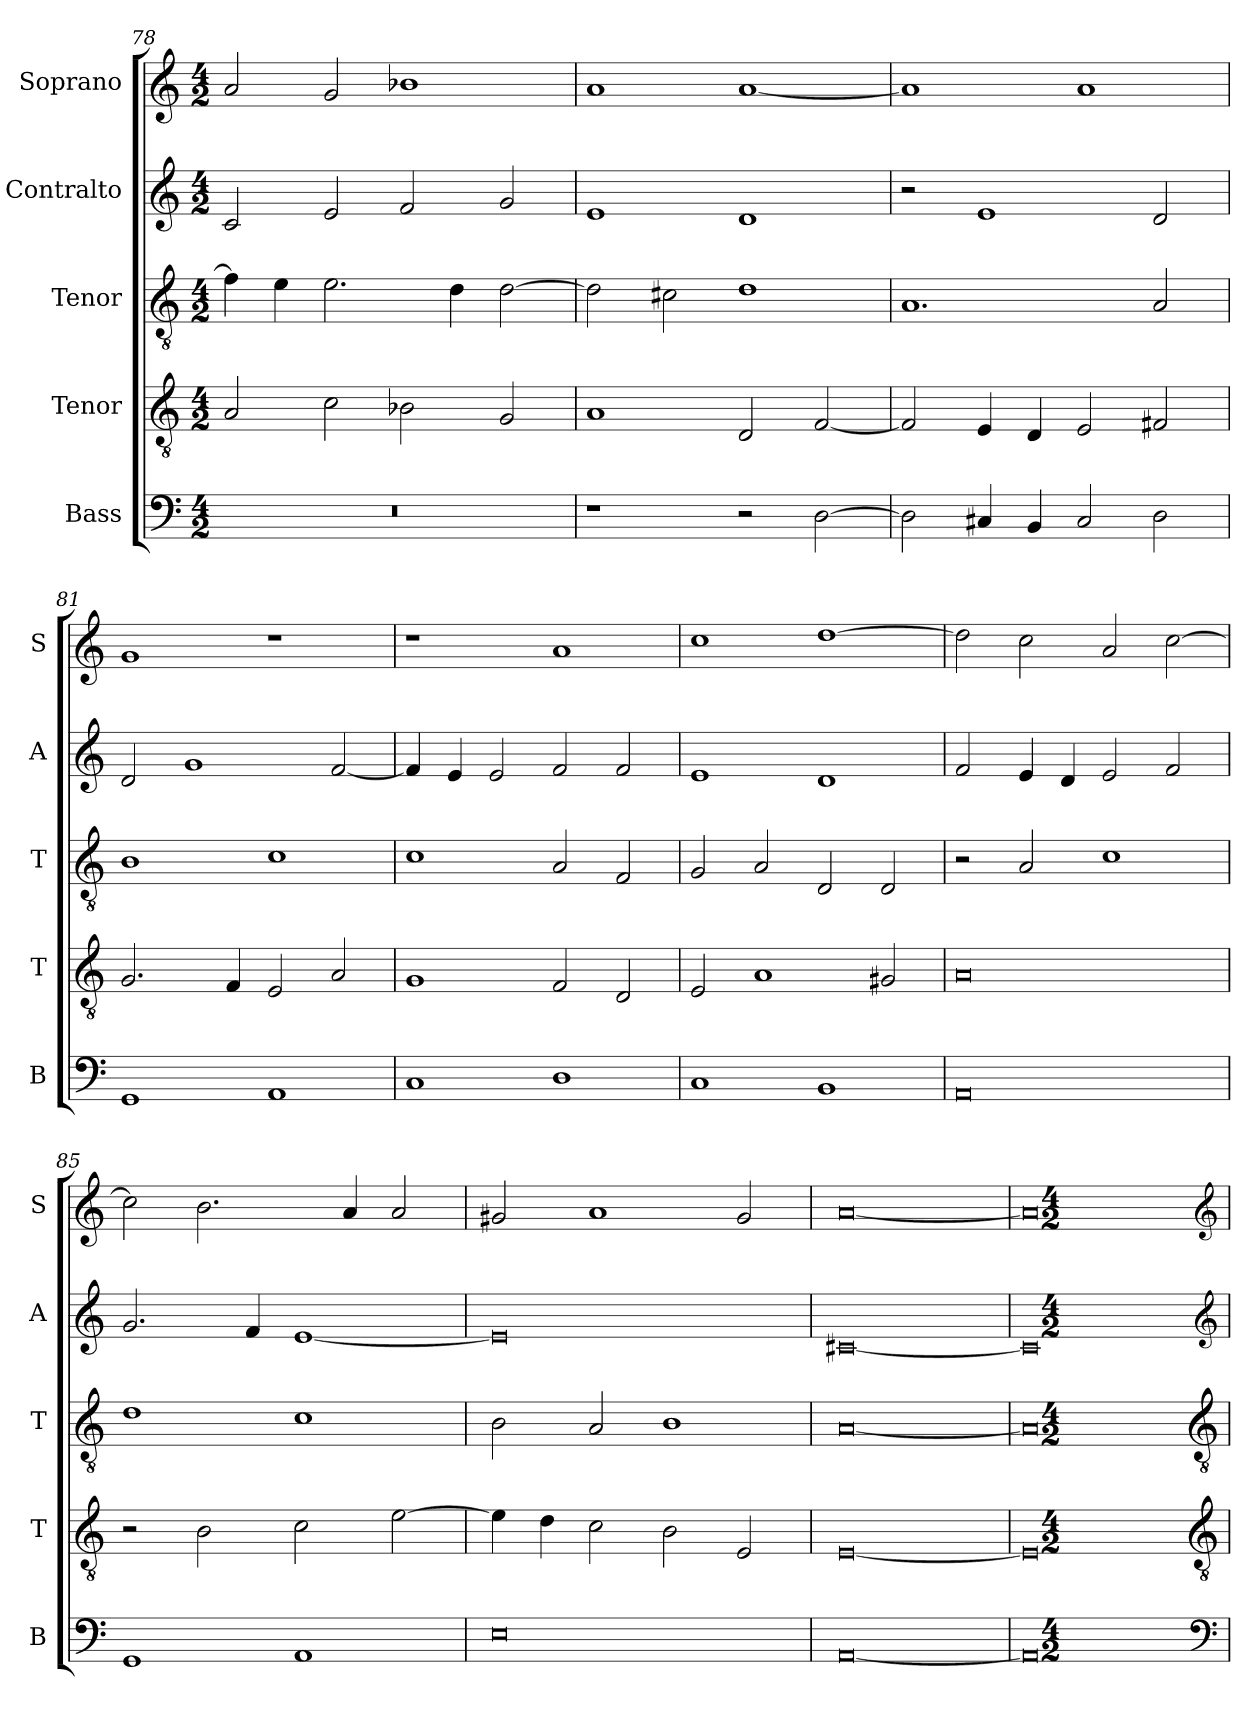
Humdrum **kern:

**kern	**kern	**kern	**kern	**kern
*part5	*part4	*part3	*part2	*part1
*staff5	*staff4	*staff3	*staff2	*staff1
*I"Bass	*I"Tenor	*I"Tenor	*I"Contralto	*I"Soprano
*I'B	*I'T	*I'T	*I'A	*I'S
*clefF4	*clefGv2	*clefGv2	*clefG2	*clefG2
*k[]	*k[]	*k[]	*k[]	*k[]
*D:dor	*D:dor	*D:dor	*D:dor	*D:dor
*M4/2	*M4/2	*M4/2	*M4/2	*M4/2
=78	=78	=78	=78	=78
0r	2A	4f]	2c	2a
.	.	4e	.	.
.	2c	2.e	2e	2g
.	2B-X	.	2f	1b-X
.	.	4d	.	.
.	2G	[2d	2g	.
=79	=79	=79	=79	=79
1r	1A	2d]	1e	1a
.	.	2c#X	.	.
2r	2D	1d	1d	[1a
[2D	[2F	.	.	.
=80	=80	=80	=80	=80
2D]	2F]	1.A	2r	1a]
4C#X	4E	.	1e	.
4BB	4D	.	.	.
2C#	2E	.	.	1a
2D	2F#X	2A	2d	.
=81	=81	=81	=81	=81
1GG	2.G	1B	2d	1g
.	.	.	1g	.
.	4F	.	.	.
1AA	2E	1c	.	1r
.	2A	.	[2f	.
=82	=82	=82	=82	=82
1C	1G	1c	4f]	1r
.	.	.	4e	.
.	.	.	2e	.
1D	2F	2A	2f	1a
.	2D	2F	2f	.
=83	=83	=83	=83	=83
1C	2E	2G	1e	1cc
.	1A	2A	.	.
1BB	.	2D	1d	[1dd
.	2G#X	2D	.	.
=84	=84	=84	=84	=84
0AA	0A	2r	2f	2dd]
.	.	2A	4e	2cc
.	.	.	4d	.
.	.	1c	2e	2a
.	.	.	2f	[2cc
=85	=85	=85	=85	=85
1GG	2r	1d	2.g	2cc]
.	2B	.	.	2.b
.	.	.	4f	.
1AA	2c	1c	[1e	.
.	.	.	.	4a
.	[2e	.	.	2a
=86	=86	=86	=86	=86
0E	4e]	2B	0e]	2g#X
.	4d	.	.	.
.	2c	2A	.	1a
.	2B	1B	.	.
.	2E	.	.	2g#
=87	=87	=87	=87	=87
[0AA	[0E	[0A	[0c#X	[0a
=88	=88	=88	=88	=88
0AA]	0E]	0A]	0c#]	0a]
*clefF4	*clefGv2	*clefGv2	*clefG2	*clefG2
*k[]	*k[]	*k[]	*k[]	*k[]
*D:dor	*D:dor	*D:dor	*D:dor	*D:dor
*M4/2	*M4/2	*M4/2	*M4/2	*M4/2
=	=	=	=	=
*-	*-	*-	*-	*-
